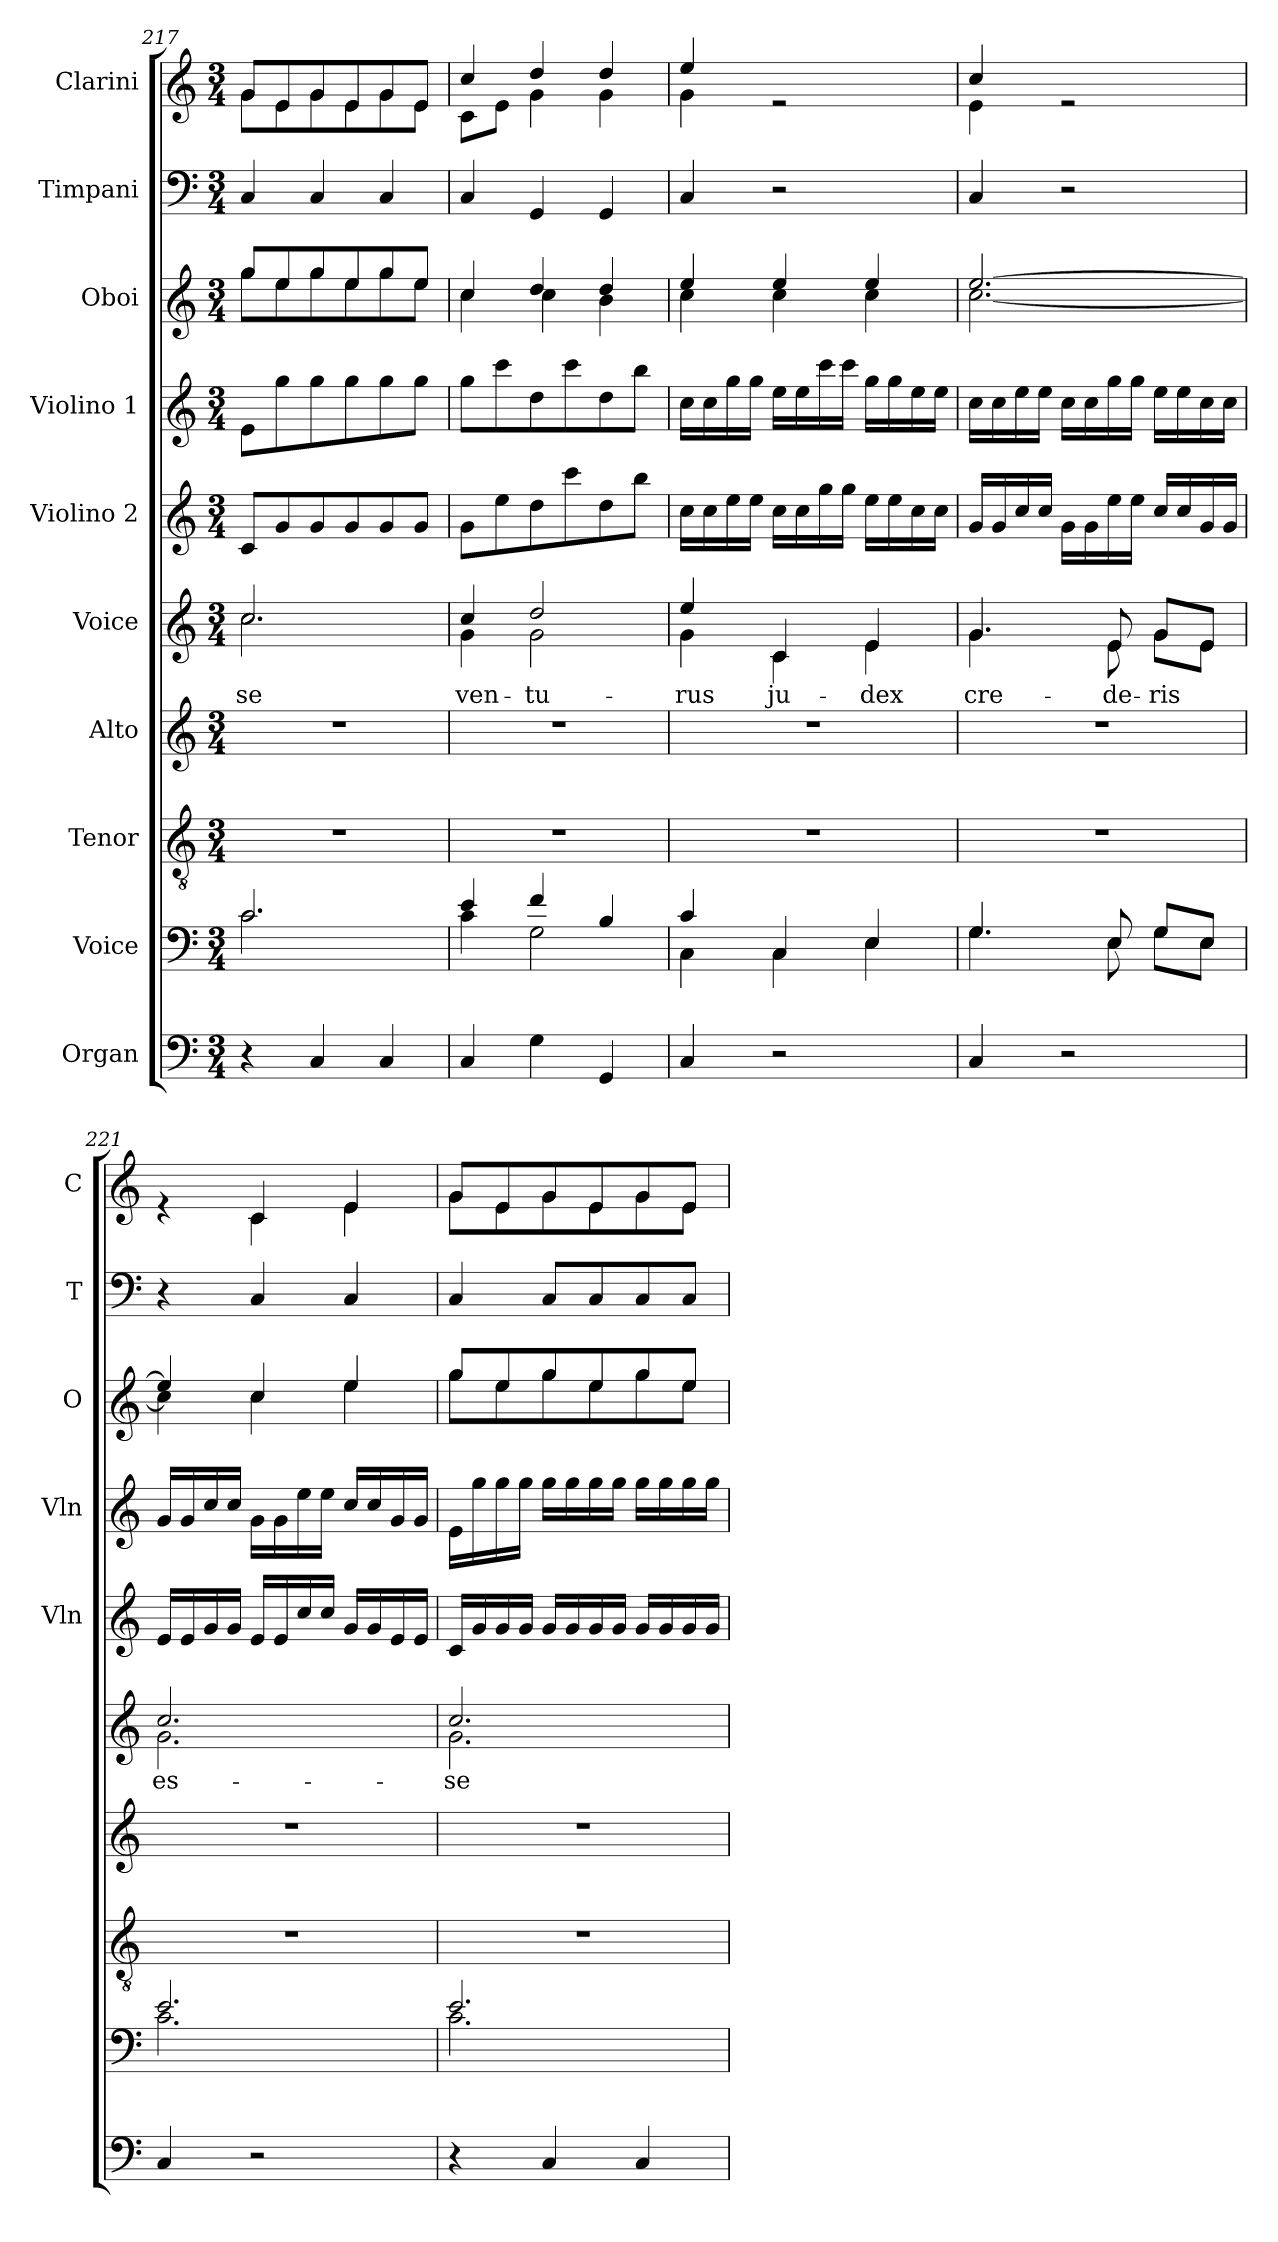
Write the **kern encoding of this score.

**kern	**kern	**kern	**kern	**kern	**text	**kern	**kern	**kern	**kern	**kern
*part10	*part9	*part8	*part7	*part6	*part6	*part5	*part4	*part3	*part2	*part1
*staff10	*staff9	*staff8	*staff7	*staff6	*staff6	*staff5	*staff4	*staff3	*staff2	*staff1
*I"Organ	*I"Voice	*I"Tenor	*I"Alto	*I"Voice	*	*I"Violino 2	*I"Violino 1	*I"Oboi	*I"Timpani	*I"Clarini
*	*	*	*	*	*	*I'Vln	*I'Vln	*I'O	*I'T	*I'C
*clefF4	*clefF4	*clefGv2	*clefG2	*clefG2	*	*clefG2	*clefG2	*clefG2	*clefF4	*clefG2
*k[]	*k[]	*k[]	*k[]	*k[]	*	*k[]	*k[]	*k[]	*k[]	*k[]
*M3/4	*M3/4	*M3/4	*M3/4	*M3/4	*	*M3/4	*M3/4	*M3/4	*M3/4	*M3/4
=217	=217	=217	=217	=217	=217	=217	=217	=217	=217	=217
*	*^	*	*	*	*	*	*	*	*	*
!	!	!	!	!	!	!LO:LY:b	!	!	!	!	!
*	*	*	*	*	*^	*	*	*	*^	*	*^
4r	2.c/	2.c\	2.r	2.r	2.cc/	2.cc\	-se	8c/L	8e\L	8gg/L	8gg\L	4C/	8g/L	8g\L
.	.	.	.	.	.	.	.	8g/	8gg\	8ee/	8ee\	.	8e/	8e\
4C/	.	.	.	.	.	.	.	8g/	8gg\	8gg/	8gg\	4C/	8g/	8g\
.	.	.	.	.	.	.	.	8g/	8gg\	8ee/	8ee\	.	8e/	8e\
4C/	.	.	.	.	.	.	.	8g/	8gg\	8gg/	8gg\	4C/	8g/	8g\
.	.	.	.	.	.	.	.	8g/J	8gg\J	8ee/J	8ee\J	.	8e/J	8e\J
=218	=218	=218	=218	=218	=218	=218	=218	=218	=218	=218	=218	=218	=218	=218
!	!	!	!	!	!	!	!LO:LY:b	!	!	!	!	!	!	!
4C/	4e/	4c\	2.r	2.r	4cc/	4g\	ven-	8g\L	8gg\L	4cc/	4cc\	4C/	4cc/	8c\L
.	.	.	.	.	.	.	.	8ee\	8ccc\	.	.	.	.	8e\J
!	!	!	!	!	!	!	!LO:LY:b	!	!	!	!	!	!	!
4G\	4f/	2G\	.	.	2dd/	2g\	-tu-	8dd\	8dd\	4dd/	4cc\	4GG/	4dd/	4g\
.	.	.	.	.	.	.	.	8ccc\	8ccc\	.	.	.	.	.
4GG/	4B/	.	.	.	.	.	.	8dd\	8dd\	4dd/	4b\	4GG/	4dd/	4g\
.	.	.	.	.	.	.	.	8bb\J	8bb\J	.	.	.	.	.
=219	=219	=219	=219	=219	=219	=219	=219	=219	=219	=219	=219	=219	=219	=219
!	!	!	!	!	!	!	!LO:LY:b	!	!	!	!	!	!	!
4C/	4c/	4C\	2.r	2.r	4ee/	4g\	-rus	16cc\LL	16cc\LL	4ee/	4cc\	4C/	4ee/	4g\
.	.	.	.	.	.	.	.	16cc\	16cc\	.	.	.	.	.
.	.	.	.	.	.	.	.	16ee\	16gg\	.	.	.	.	.
.	.	.	.	.	.	.	.	16ee\JJ	16gg\JJ	.	.	.	.	.
!	!	!	!	!	!	!	!LO:LY:b	!	!	!	!	!	!	!
2r	4C/	4C\	.	.	4c/	4c\	ju-	16cc\LL	16ee\LL	4ee/	4cc\	2r	2re	2ryy
.	.	.	.	.	.	.	.	16cc\	16ee\	.	.	.	.	.
.	.	.	.	.	.	.	.	16gg\	16ccc\	.	.	.	.	.
.	.	.	.	.	.	.	.	16gg\JJ	16ccc\JJ	.	.	.	.	.
!	!	!	!	!	!	!	!LO:LY:b	!	!	!	!	!	!	!
.	4E/	4E\	.	.	4e/	4e\	-dex	16ee\LL	16gg\LL	4ee/	4cc\	.	.	.
.	.	.	.	.	.	.	.	16ee\	16gg\	.	.	.	.	.
.	.	.	.	.	.	.	.	16cc\	16ee\	.	.	.	.	.
.	.	.	.	.	.	.	.	16cc\JJ	16ee\JJ	.	.	.	.	.
=220	=220	=220	=220	=220	=220	=220	=220	=220	=220	=220	=220	=220	=220	=220
!	!	!	!	!	!	!	!LO:LY:b	!	!	!	!	!	!	!
4C/	4.G/	4.G\	2.r	2.r	4.g/	4.g\	cre-	16g/LL	16cc\LL	[2.ee/	[2.cc\	4C/	4cc/	4e\
.	.	.	.	.	.	.	.	16g/	16cc\	.	.	.	.	.
.	.	.	.	.	.	.	.	16cc/	16ee\	.	.	.	.	.
.	.	.	.	.	.	.	.	16cc/JJ	16ee\JJ	.	.	.	.	.
2r	.	.	.	.	.	.	.	16g\LL	16cc\LL	.	.	2r	2re	2ryy
.	.	.	.	.	.	.	.	16g\	16cc\	.	.	.	.	.
!	!	!	!	!	!	!	!LO:LY:b	!	!	!	!	!	!	!
.	8E/	8E\	.	.	8e/	8e\	-de-	16ee\	16gg\	.	.	.	.	.
.	.	.	.	.	.	.	.	16ee\JJ	16gg\JJ	.	.	.	.	.
!	!	!	!	!	!	!	!LO:LY:b	!	!	!	!	!	!	!
.	8G/L	8G\L	.	.	8g/L	8g\L	-ris	16cc/LL	16ee\LL	.	.	.	.	.
.	.	.	.	.	.	.	.	16cc/	16ee\	.	.	.	.	.
.	8E/J	8E\J	.	.	8e/J	8e\J	.	16g/	16cc\	.	.	.	.	.
.	.	.	.	.	.	.	.	16g/JJ	16cc\JJ	.	.	.	.	.
!!LO:PB:g=z	!!
=221	=221	=221	=221	=221	=221	=221	=221	=221	=221	=221	=221	=221	=221	=221
!	!	!	!	!	!	!	!LO:LY:b	!	!	!	!	!	!	!
4C/	2.e/	2.c\	2.r	2.r	2.cc/	2.g\	es-	16e/LL	16g/LL	4ee/]	4cc\]	4r	4re	4ryy
.	.	.	.	.	.	.	.	16e/	16g/	.	.	.	.	.
.	.	.	.	.	.	.	.	16g/	16cc/	.	.	.	.	.
.	.	.	.	.	.	.	.	16g/JJ	16cc/JJ	.	.	.	.	.
2r	.	.	.	.	.	.	.	16e/LL	16g\LL	4cc/	4cc\	4C/	4c/	4c\
.	.	.	.	.	.	.	.	16e/	16g\	.	.	.	.	.
.	.	.	.	.	.	.	.	16cc/	16ee\	.	.	.	.	.
.	.	.	.	.	.	.	.	16cc/JJ	16ee\JJ	.	.	.	.	.
.	.	.	.	.	.	.	.	16g/LL	16cc/LL	4ee/	4ee\	4C/	4e/	4e\
.	.	.	.	.	.	.	.	16g/	16cc/	.	.	.	.	.
.	.	.	.	.	.	.	.	16e/	16g/	.	.	.	.	.
.	.	.	.	.	.	.	.	16e/JJ	16g/JJ	.	.	.	.	.
=222	=222	=222	=222	=222	=222	=222	=222	=222	=222	=222	=222	=222	=222	=222
!	!	!	!	!	!	!	!LO:LY:b	!	!	!	!	!	!	!
4r	2.e/	2.c\	2.r	2.r	2.cc/	2.g\	-se	16c/LL	16e\LL	8gg/L	8gg\L	4C/	8g/L	8g\L
.	.	.	.	.	.	.	.	16g/	16gg\	.	.	.	.	.
.	.	.	.	.	.	.	.	16g/	16gg\	8ee/	8ee\	.	8e/	8e\
.	.	.	.	.	.	.	.	16g/JJ	16gg\JJ	.	.	.	.	.
4C/	.	.	.	.	.	.	.	16g/LL	16gg\LL	8gg/	8gg\	8C/L	8g/	8g\
.	.	.	.	.	.	.	.	16g/	16gg\	.	.	.	.	.
.	.	.	.	.	.	.	.	16g/	16gg\	8ee/	8ee\	8C/	8e/	8e\
.	.	.	.	.	.	.	.	16g/JJ	16gg\JJ	.	.	.	.	.
4C/	.	.	.	.	.	.	.	16g/LL	16gg\LL	8gg/	8gg\	8C/	8g/	8g\
.	.	.	.	.	.	.	.	16g/	16gg\	.	.	.	.	.
.	.	.	.	.	.	.	.	16g/	16gg\	8ee/J	8ee\J	8C/J	8e/J	8e\J
.	.	.	.	.	.	.	.	16g/JJ	16gg\JJ	.	.	.	.	.
*	*v	*v	*	*	*v	*v	*	*	*	*v	*v	*	*v	*v
=	=	=	=	=	=	=	=	=	=	=
*-	*-	*-	*-	*-	*-	*-	*-	*-	*-	*-
